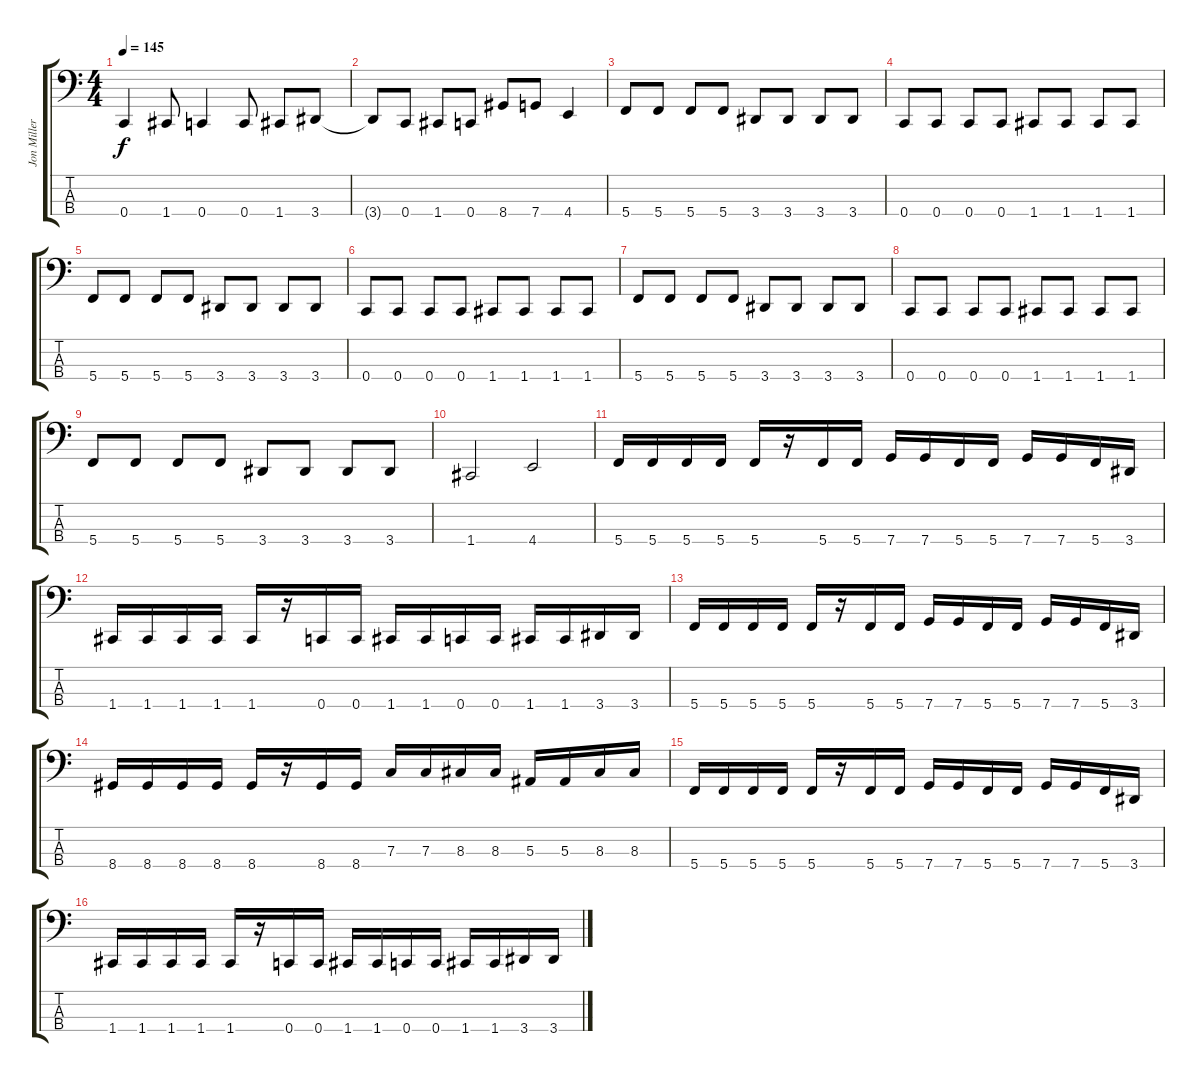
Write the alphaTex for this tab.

\track ("Jon Miller" "Jon Miller") {instrument electricbassfinger}
\staff {score tabs}
\tuning (Eb2 Bb1 F1 C1) {hide}
\ts (4 4)
\tempo 145
\clef f4
\ks c
0.4.4{dy f} 1.4.8 0.4.4 0.4.8 1.4.8 3.4.8 |
3.4{t}.8 0.4.8 1.4.8 0.4.8 8.4.8 7.4.8 4.4.4 |
5.4.8 5.4.8 5.4.8 5.4.8 3.4.8 3.4.8 3.4.8 3.4.8 |
0.4.8 0.4.8 0.4.8 0.4.8 1.4.8 1.4.8 1.4.8 1.4.8 |
5.4.8 5.4.8 5.4.8 5.4.8 3.4.8 3.4.8 3.4.8 3.4.8 |
0.4.8 0.4.8 0.4.8 0.4.8 1.4.8 1.4.8 1.4.8 1.4.8 |
5.4.8 5.4.8 5.4.8 5.4.8 3.4.8 3.4.8 3.4.8 3.4.8 |
0.4.8 0.4.8 0.4.8 0.4.8 1.4.8 1.4.8 1.4.8 1.4.8 |
5.4.8 5.4.8 5.4.8 5.4.8 3.4.8 3.4.8 3.4.8 3.4.8 |
1.4.2 4.4.2 |
5.4.16 5.4.16 5.4.16 5.4.16 5.4.16 r.16 5.4.16 5.4.16 7.4.16 7.4.16 5.4.16 5.4.16 7.4.16 7.4.16 5.4.16 3.4.16 |
1.4.16 1.4.16 1.4.16 1.4.16 1.4.16 r.16 0.4.16 0.4.16 1.4.16 1.4.16 0.4.16 0.4.16 1.4.16 1.4.16 3.4.16 3.4.16 |
5.4.16 5.4.16 5.4.16 5.4.16 5.4.16 r.16 5.4.16 5.4.16 7.4.16 7.4.16 5.4.16 5.4.16 7.4.16 7.4.16 5.4.16 3.4.16 |
8.4.16 8.4.16 8.4.16 8.4.16 8.4.16 r.16 8.4.16 8.4.16 7.3.16 7.3.16 8.3.16 8.3.16 5.3.16 5.3.16 8.3.16 8.3.16 |
5.4.16 5.4.16 5.4.16 5.4.16 5.4.16 r.16 5.4.16 5.4.16 7.4.16 7.4.16 5.4.16 5.4.16 7.4.16 7.4.16 5.4.16 3.4.16 |
1.4.16 1.4.16 1.4.16 1.4.16 1.4.16 r.16 0.4.16 0.4.16 1.4.16 1.4.16 0.4.16 0.4.16 1.4.16 1.4.16 3.4.16 3.4.16
